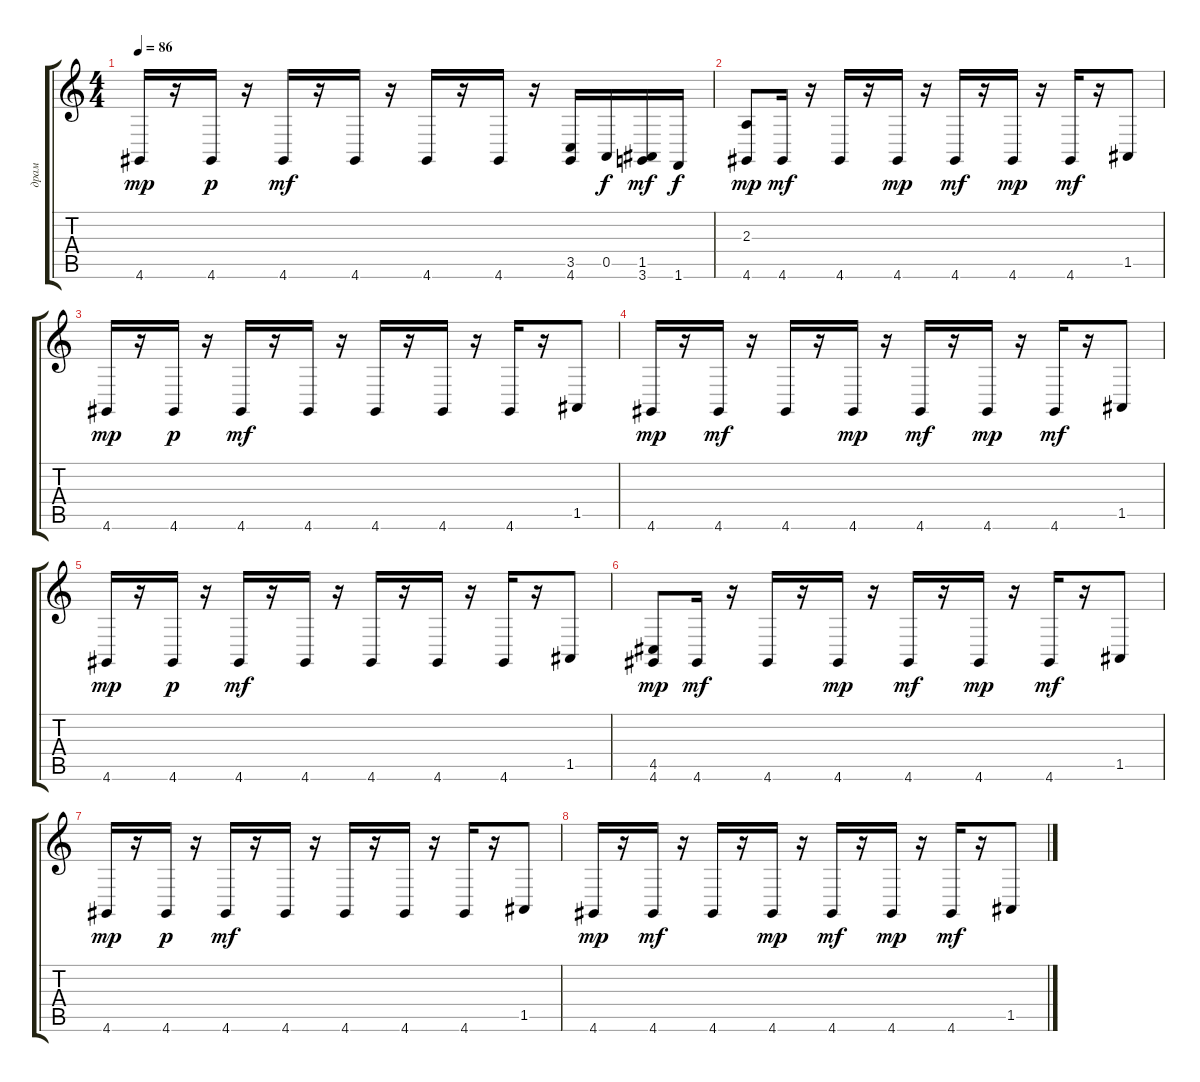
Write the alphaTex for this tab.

\track ("драм" "драм") {instrument acousticgrandpiano}
\staff {score tabs}
\tuning (E4 B3 G3 D3 A2 E2) {hide}
\ts (4 4)
\tempo 86
\clef g2
\ks c
4.6.16{dy mp} r.16 4.6.16{dy p} r.16 4.6.16{dy mf} r.16 4.6.16 r.16 4.6.16 r.16 4.6.16 r.16 (3.5 4.6).16 0.5.16{dy f} (1.5 3.6).16{dy mf} 1.6.16{dy f} |
(2.3 4.6).8{dy mp} 4.6.16{dy mf} r.16 4.6.16 r.16 4.6.16{dy mp} r.16 4.6.16{dy mf} r.16 4.6.16{dy mp} r.16 4.6.16{dy mf} r.16 1.5.8 |
4.6.16{dy mp} r.16 4.6.16{dy p} r.16 4.6.16{dy mf} r.16 4.6.16 r.16 4.6.16 r.16 4.6.16 r.16 4.6.16 r.16 1.5.8 |
4.6.16{dy mp} r.16 4.6.16{dy mf} r.16 4.6.16 r.16 4.6.16{dy mp} r.16 4.6.16{dy mf} r.16 4.6.16{dy mp} r.16 4.6.16{dy mf} r.16 1.5.8 |
4.6.16{dy mp} r.16 4.6.16{dy p} r.16 4.6.16{dy mf} r.16 4.6.16 r.16 4.6.16 r.16 4.6.16 r.16 4.6.16 r.16 1.5.8 |
(4.5 4.6).8{dy mp} 4.6.16{dy mf} r.16 4.6.16 r.16 4.6.16{dy mp} r.16 4.6.16{dy mf} r.16 4.6.16{dy mp} r.16 4.6.16{dy mf} r.16 1.5.8 |
4.6.16{dy mp} r.16 4.6.16{dy p} r.16 4.6.16{dy mf} r.16 4.6.16 r.16 4.6.16 r.16 4.6.16 r.16 4.6.16 r.16 1.5.8 |
4.6.16{dy mp} r.16 4.6.16{dy mf} r.16 4.6.16 r.16 4.6.16{dy mp} r.16 4.6.16{dy mf} r.16 4.6.16{dy mp} r.16 4.6.16{dy mf} r.16 1.5.8
